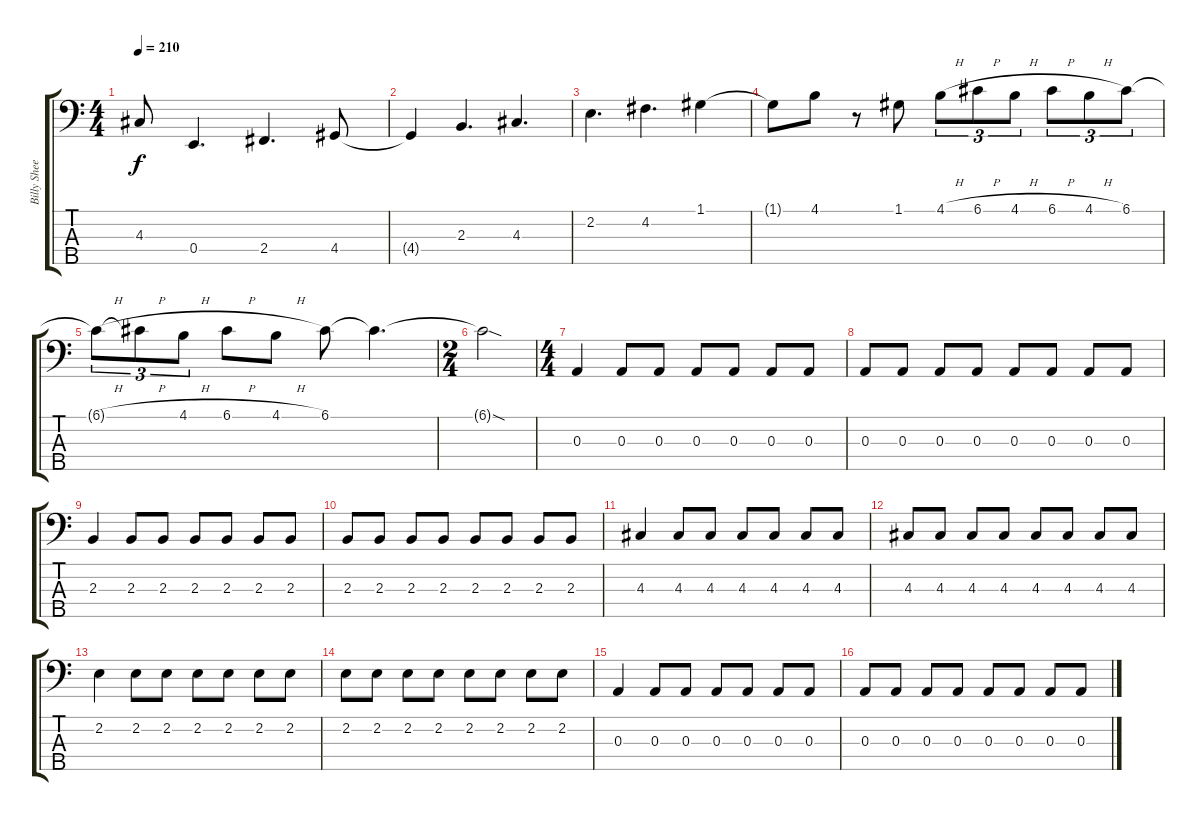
\track ("Billy Sheehan" "Billy Shee") {instrument electricbassfinger}
\staff {score tabs}
\tuning (G2 D2 A1 E1 B0) {hide}
\ts (4 4)
\tempo 210
\clef f4
\ks c
4.3.8{dy f} 0.4.4{d} 2.4.4{d} 4.4.8 |
4.4{t}.4 2.3.4{d} 4.3.4{d} |
2.2.4{d} 4.2.4{d} 1.1.4 |
1.1{t}.8 4.1.8 r.8 1.1.8 4.1{h}.8{tu (3 2)} 6.1{h}.8{tu (3 2)} 4.1{h}.8{tu (3 2)} 6.1{h}.8{tu (3 2)} 4.1{h}.8{tu (3 2)} 6.1.8{tu (3 2)} |
6.1{h t}.8{tu (3 2)} 6.1{h t}.8{tu (3 2)} 4.1{h}.8{tu (3 2)} 6.1{h}.8 4.1{h}.8 6.1.8 6.1{t}.4{d} |
\ts (2 4)
6.1{sod t}.2 |
\ts (4 4)
0.3.4 0.3.8 0.3.8 0.3.8 0.3.8 0.3.8 0.3.8 |
0.3.8 0.3.8 0.3.8 0.3.8 0.3.8 0.3.8 0.3.8 0.3.8 |
2.3.4 2.3.8 2.3.8 2.3.8 2.3.8 2.3.8 2.3.8 |
2.3.8 2.3.8 2.3.8 2.3.8 2.3.8 2.3.8 2.3.8 2.3.8 |
4.3.4 4.3.8 4.3.8 4.3.8 4.3.8 4.3.8 4.3.8 |
4.3.8 4.3.8 4.3.8 4.3.8 4.3.8 4.3.8 4.3.8 4.3.8 |
2.2.4 2.2.8 2.2.8 2.2.8 2.2.8 2.2.8 2.2.8 |
2.2.8 2.2.8 2.2.8 2.2.8 2.2.8 2.2.8 2.2.8 2.2.8 |
0.3.4 0.3.8 0.3.8 0.3.8 0.3.8 0.3.8 0.3.8 |
0.3.8 0.3.8 0.3.8 0.3.8 0.3.8 0.3.8 0.3.8 0.3.8
